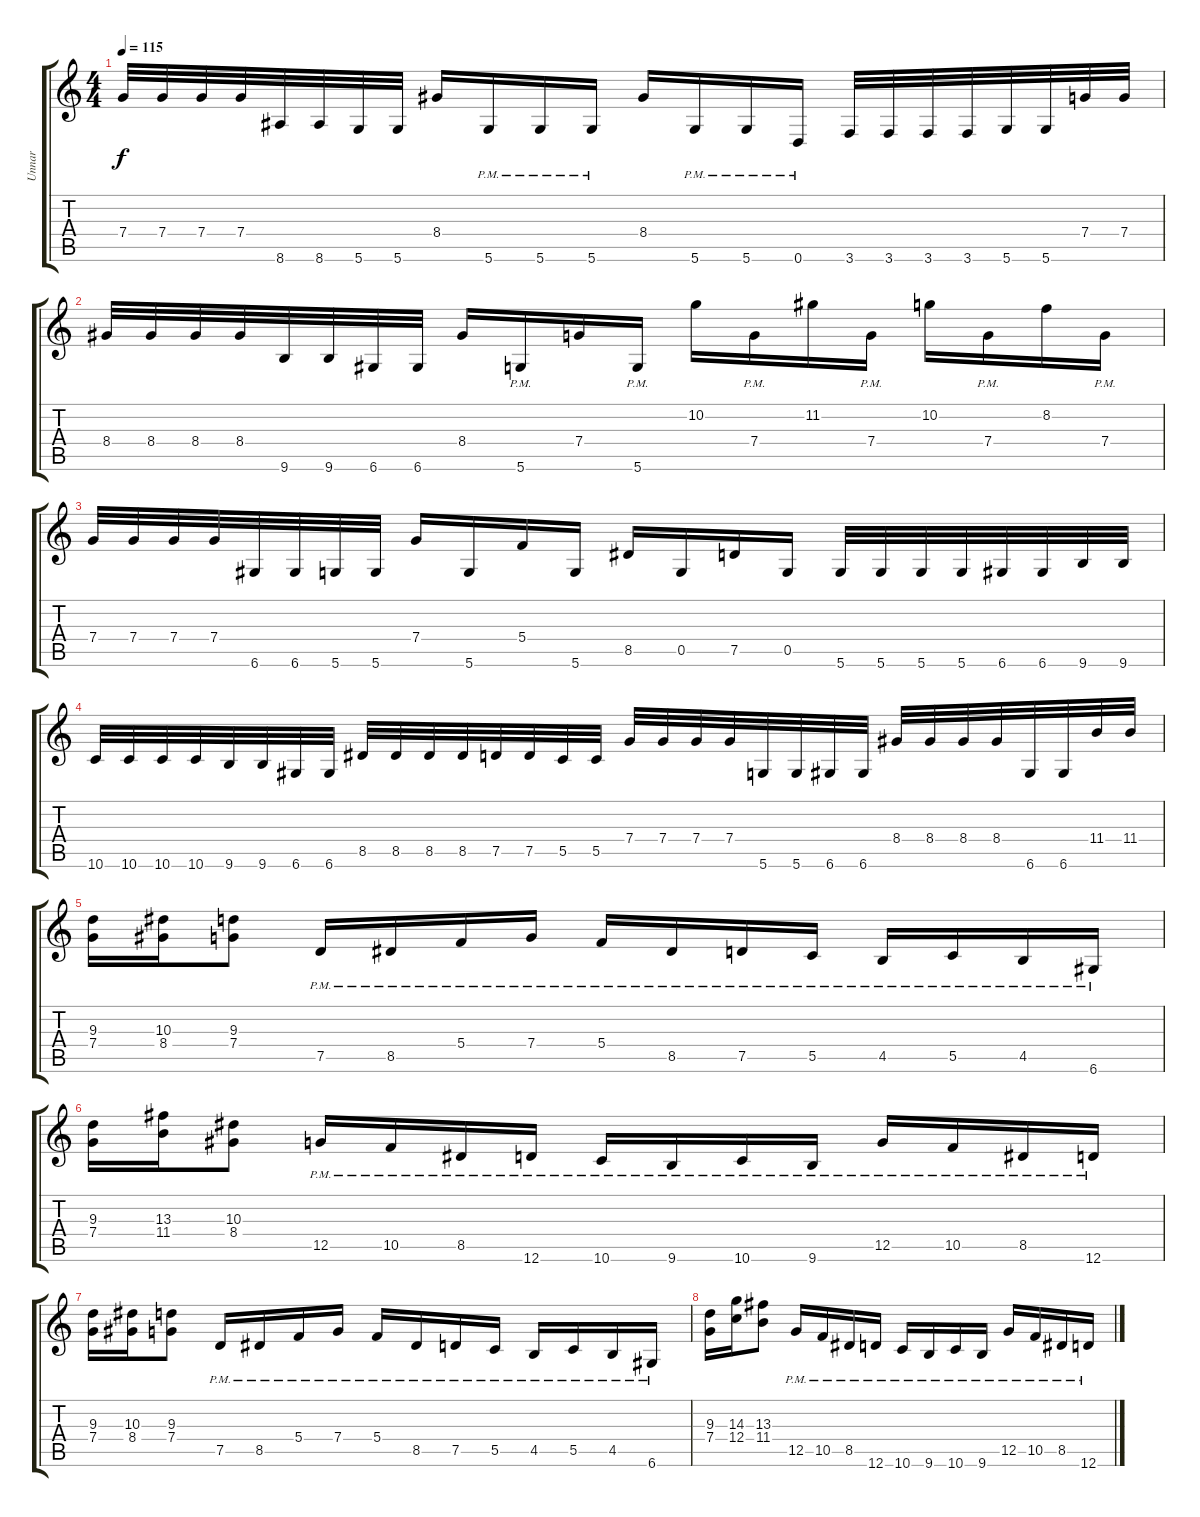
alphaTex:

\track ("Unnar " "Unnar ") {instrument distortionguitar}
\staff {score tabs}
\tuning (D4 A3 F3 C3 G2 D2) {hide}
\ts (4 4)
\tempo 115
\clef g2
\ks c
7.4.32{dy f} 7.4.32 7.4.32 7.4.32 8.6.32 8.6.32 5.6.32 5.6.32 8.4.16 5.6{pm}.16 5.6{pm}.16 5.6{pm}.16 8.4.16 5.6{pm}.16 5.6{pm}.16 0.6{pm}.16 3.6.32 3.6.32 3.6.32 3.6.32 5.6.32 5.6.32 7.4.32 7.4.32 |
8.4.32 8.4.32 8.4.32 8.4.32 9.6.32 9.6.32 6.6.32 6.6.32 8.4.16 5.6{pm}.16 7.4.16 5.6{pm}.16 10.2.16 7.4{pm}.16 11.2.16 7.4{pm}.16 10.2.16 7.4{pm}.16 8.2.16 7.4{pm}.16 |
7.4.32 7.4.32 7.4.32 7.4.32 6.6.32 6.6.32 5.6.32 5.6.32 7.4.16 5.6.16 5.4.16 5.6.16 8.5.16 0.5.16 7.5.16 0.5.16 5.6.32 5.6.32 5.6.32 5.6.32 6.6.32 6.6.32 9.6.32 9.6.32 |
10.6.32 10.6.32 10.6.32 10.6.32 9.6.32 9.6.32 6.6.32 6.6.32 8.5.32 8.5.32 8.5.32 8.5.32 7.5.32 7.5.32 5.5.32 5.5.32 7.4.32 7.4.32 7.4.32 7.4.32 5.6.32 5.6.32 6.6.32 6.6.32 8.4.32 8.4.32 8.4.32 8.4.32 6.6.32 6.6.32 11.4.32 11.4.32 |
(9.3 7.4).16 (10.3 8.4).16 (9.3 7.4).8 7.5{pm}.16 8.5{pm}.16 5.4{pm}.16 7.4{pm}.16 5.4{pm}.16 8.5{pm}.16 7.5{pm}.16 5.5{pm}.16 4.5{pm}.16 5.5{pm}.16 4.5{pm}.16 6.6{pm}.16 |
(9.3 7.4).16 (13.3 11.4).16 (10.3 8.4).8 12.5{pm}.16 10.5{pm}.16 8.5{pm}.16 12.6{pm}.16 10.6{pm}.16 9.6{pm}.16 10.6{pm}.16 9.6{pm}.16 12.5{pm}.16 10.5{pm}.16 8.5{pm}.16 12.6{pm}.16 |
(9.3 7.4).16 (10.3 8.4).16 (9.3 7.4).8 7.5{pm}.16 8.5{pm}.16 5.4{pm}.16 7.4{pm}.16 5.4{pm}.16 8.5{pm}.16 7.5{pm}.16 5.5{pm}.16 4.5{pm}.16 5.5{pm}.16 4.5{pm}.16 6.6{pm}.16 |
(9.3 7.4).16 (14.3 12.4).16 (13.3 11.4).8 12.5{pm}.16 10.5{pm}.16 8.5{pm}.16 12.6{pm}.16 10.6{pm}.16 9.6{pm}.16 10.6{pm}.16 9.6{pm}.16 12.5{pm}.16 10.5{pm}.16 8.5{pm}.16 12.6{pm}.16
